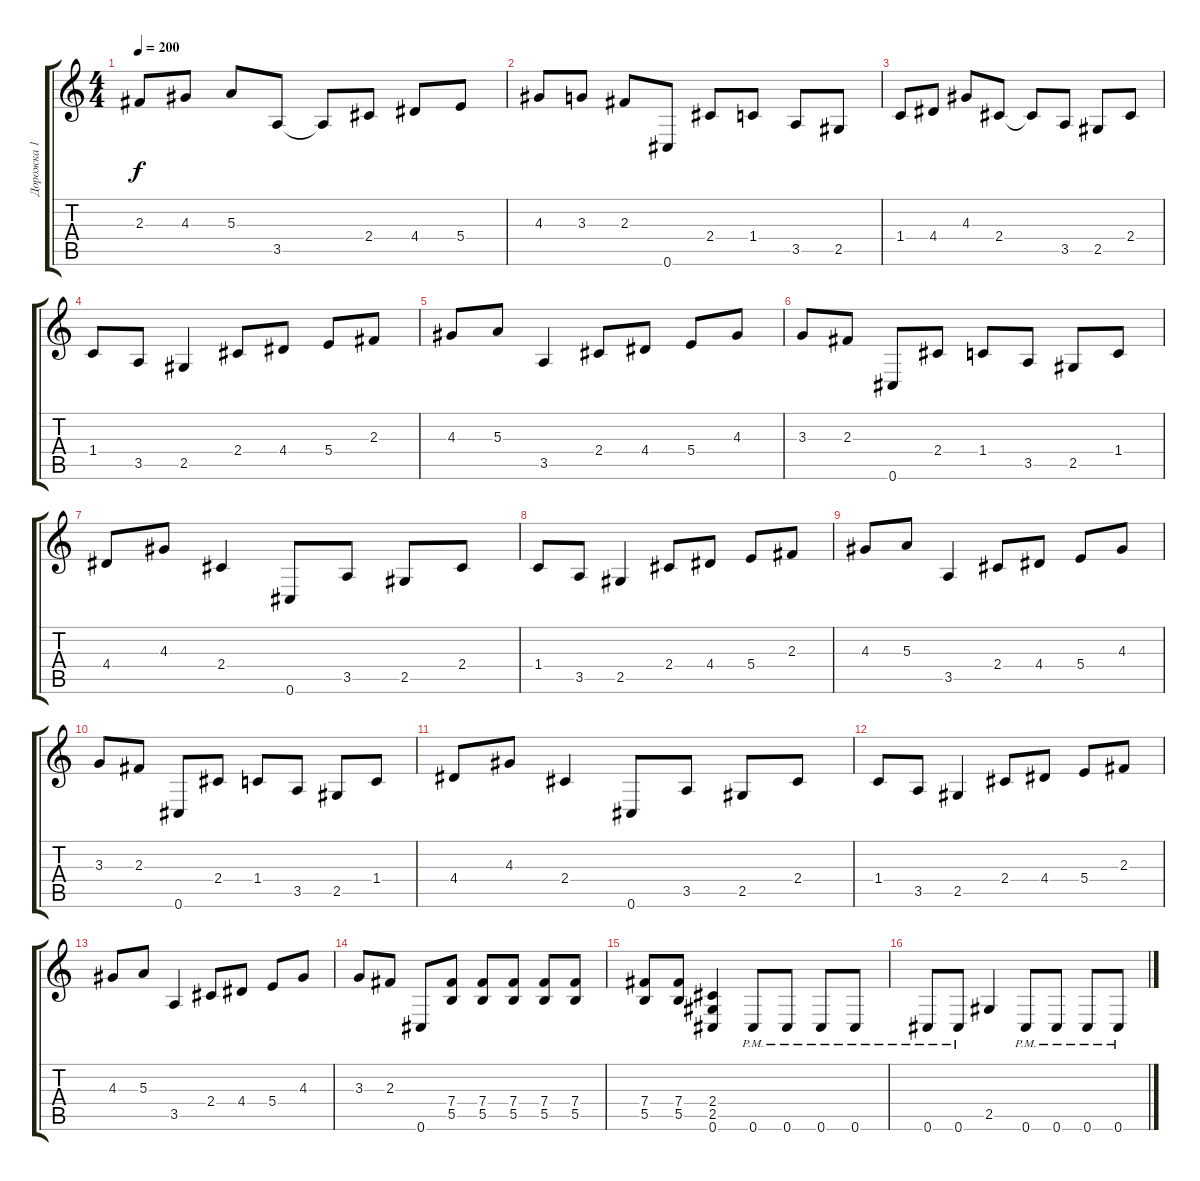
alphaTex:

\track ("Дорожка 1" "Дорожка 1") {instrument overdrivenguitar}
\staff {score tabs}
\tuning (Db4 Ab3 E3 B2 Gb2 Db2) {hide}
\ts (4 4)
\tempo 200
\clef g2
\ks c
2.3.8{dy f} 4.3.8 5.3.8 3.5.8 3.5{t}.8 2.4.8 4.4.8 5.4.8 |
4.3.8 3.3.8 2.3.8 0.6.8 2.4.8 1.4.8 3.5.8 2.5.8 |
1.4.8 4.4.8 4.3.8 2.4.8 2.4{t}.8 3.5.8 2.5.8 2.4.8 |
1.4.8 3.5.8 2.5.4 2.4.8 4.4.8 5.4.8 2.3.8 |
4.3.8 5.3.8 3.5.4 2.4.8 4.4.8 5.4.8 4.3.8 |
3.3.8 2.3.8 0.6.8 2.4.8 1.4.8 3.5.8 2.5.8 1.4.8 |
4.4.8 4.3.8 2.4.4 0.6.8 3.5.8 2.5.8 2.4.8 |
1.4.8 3.5.8 2.5.4 2.4.8 4.4.8 5.4.8 2.3.8 |
4.3.8 5.3.8 3.5.4 2.4.8 4.4.8 5.4.8 4.3.8 |
3.3.8 2.3.8 0.6.8 2.4.8 1.4.8 3.5.8 2.5.8 1.4.8 |
4.4.8 4.3.8 2.4.4 0.6.8 3.5.8 2.5.8 2.4.8 |
1.4.8 3.5.8 2.5.4 2.4.8 4.4.8 5.4.8 2.3.8 |
4.3.8 5.3.8 3.5.4 2.4.8 4.4.8 5.4.8 4.3.8 |
3.3.8 2.3.8 0.6.8 (7.4 5.5).8 (7.4 5.5).8 (7.4 5.5).8 (7.4 5.5).8 (7.4 5.5).8 |
(7.4 5.5).8 (7.4 5.5).8 (2.4 2.5 0.6).4 0.6{pm}.8 0.6{pm}.8 0.6{pm}.8 0.6{pm}.8 |
0.6{pm}.8 0.6{pm}.8 2.5.4 0.6{pm}.8 0.6{pm}.8 0.6{pm}.8 0.6{pm}.8
